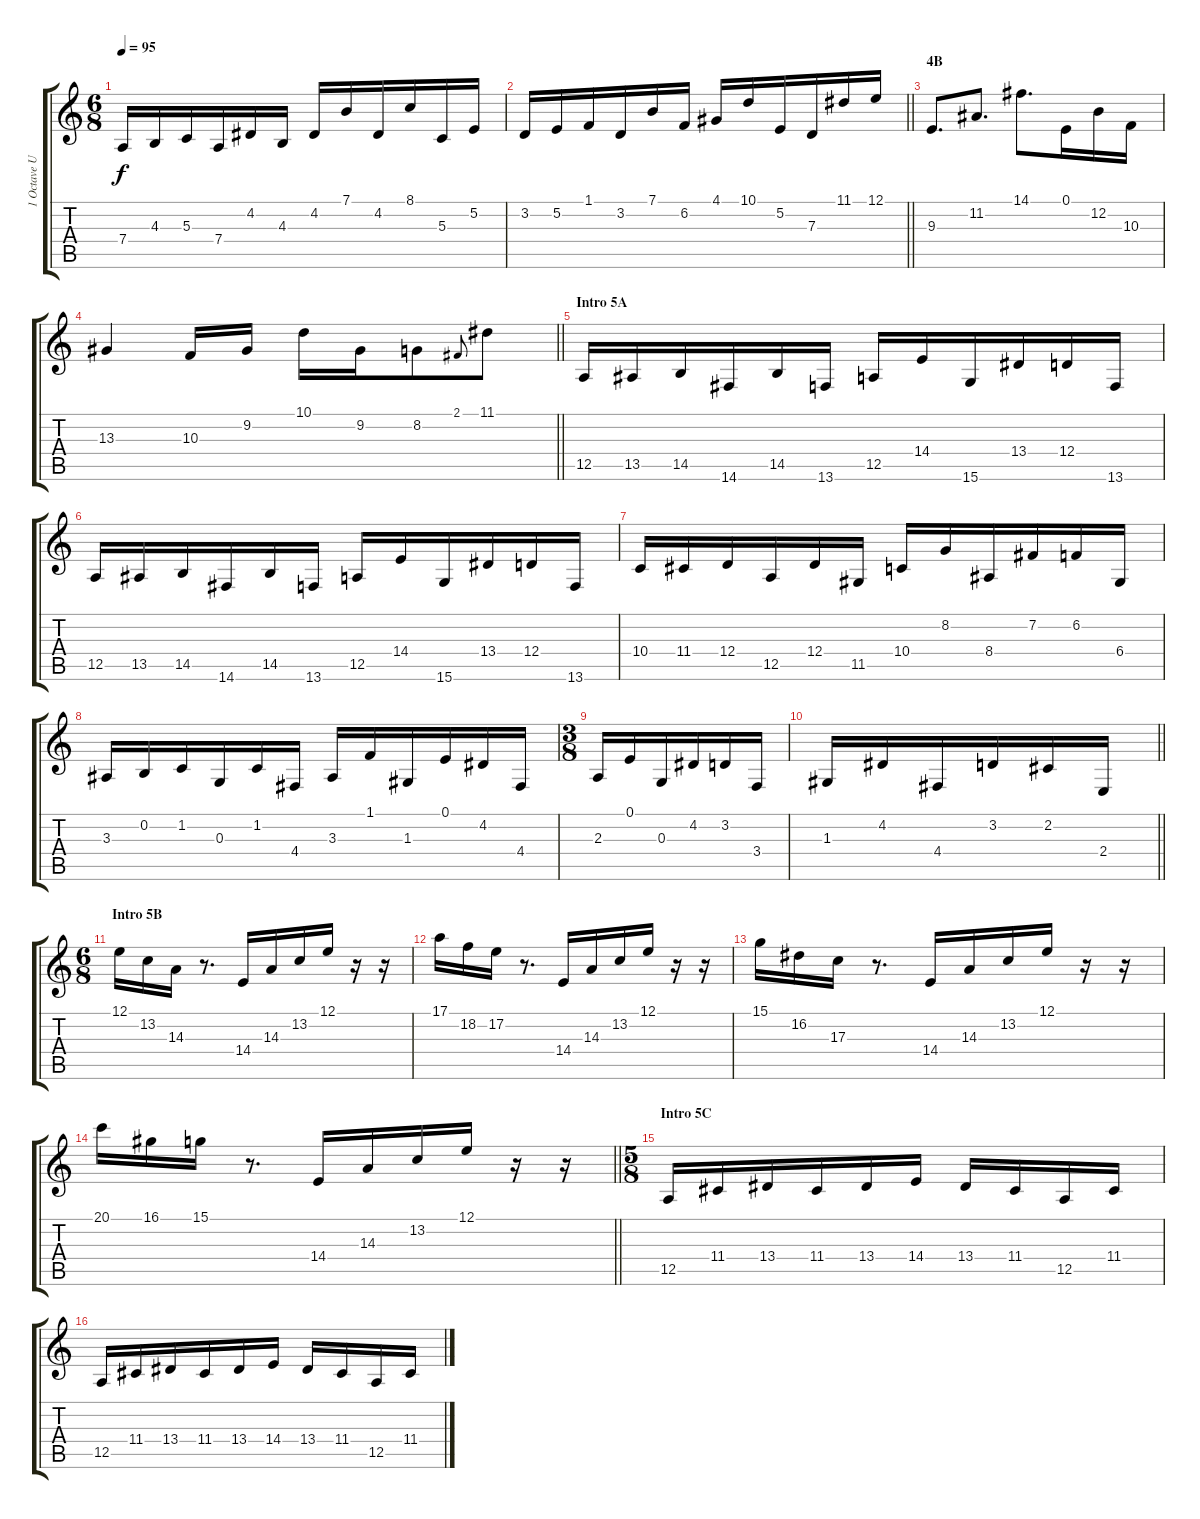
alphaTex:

\track ("1 Octave Up Ignore Me" "1 Octave U") {instrument stringensemble1}
\staff {score tabs}
\tuning (E4 B3 G3 D3 A2 E2) {hide}
\ts (6 8)
\tempo 95
\clef g2
\ks c
7.4.16{dy f} 4.3.16 5.3.16 7.4.16 4.2.16 4.3.16 4.2.16 7.1.16 4.2.16 8.1.16 5.3.16 5.2.16 |
\barLineRight lightlight
3.2.16 5.2.16 1.1.16 3.2.16 7.1.16 6.2.16 4.1.16 10.1.16 5.2.16 7.3.16 11.1.16 12.1.16 |
\section ("" "4B")
9.3.8{d} 11.2.8{d} 14.1.8{d} 0.1.16 12.2.16 10.3.16 |
\barLineRight lightlight
13.3.4 10.3.16 9.2.16 10.1.16 9.2.16 8.2.8 2.1.8{gr onbeat} 11.1.8 |
\section ("" "Intro 5A")
12.5.16 13.5.16 14.5.16 14.6.16 14.5.16 13.6.16 12.5.16 14.4.16 15.6.16 13.4.16 12.4.16 13.6.16 |
12.5.16 13.5.16 14.5.16 14.6.16 14.5.16 13.6.16 12.5.16 14.4.16 15.6.16 13.4.16 12.4.16 13.6.16 |
10.4.16 11.4.16 12.4.16 12.5.16 12.4.16 11.5.16 10.4.16 8.2.16 8.4.16 7.2.16 6.2.16 6.4.16 |
3.3.16 0.2.16 1.2.16 0.3.16 1.2.16 4.4.16 3.3.16 1.1.16 1.3.16 0.1.16 4.2.16 4.4.16 |
\ts (3 8)
2.3.16 0.1.16 0.3.16 4.2.16 3.2.16 3.4.16 |
\barLineRight lightlight
1.3.16 4.2.16 4.4.16 3.2.16 2.2.16 2.4.16 |
\ts (6 8)
\section ("" "Intro 5B")
12.1.16 13.2.16 14.3.16 r.8{d} 14.4.16 14.3.16 13.2.16 12.1.16 r.16 r.16 |
17.1.16 18.2.16 17.2.16 r.8{d} 14.4.16 14.3.16 13.2.16 12.1.16 r.16 r.16 |
15.1.16 16.2.16 17.3.16 r.8{d} 14.4.16 14.3.16 13.2.16 12.1.16 r.16 r.16 |
\barLineRight lightlight
20.1.16 16.1.16 15.1.16 r.8{d} 14.4.16 14.3.16 13.2.16 12.1.16 r.16 r.16 |
\ts (5 8)
\section ("" "Intro 5C")
12.5.16 11.4.16 13.4.16 11.4.16 13.4.16 14.4.16 13.4.16 11.4.16 12.5.16 11.4.16 |
12.5.16 11.4.16 13.4.16 11.4.16 13.4.16 14.4.16 13.4.16 11.4.16 12.5.16 11.4.16
